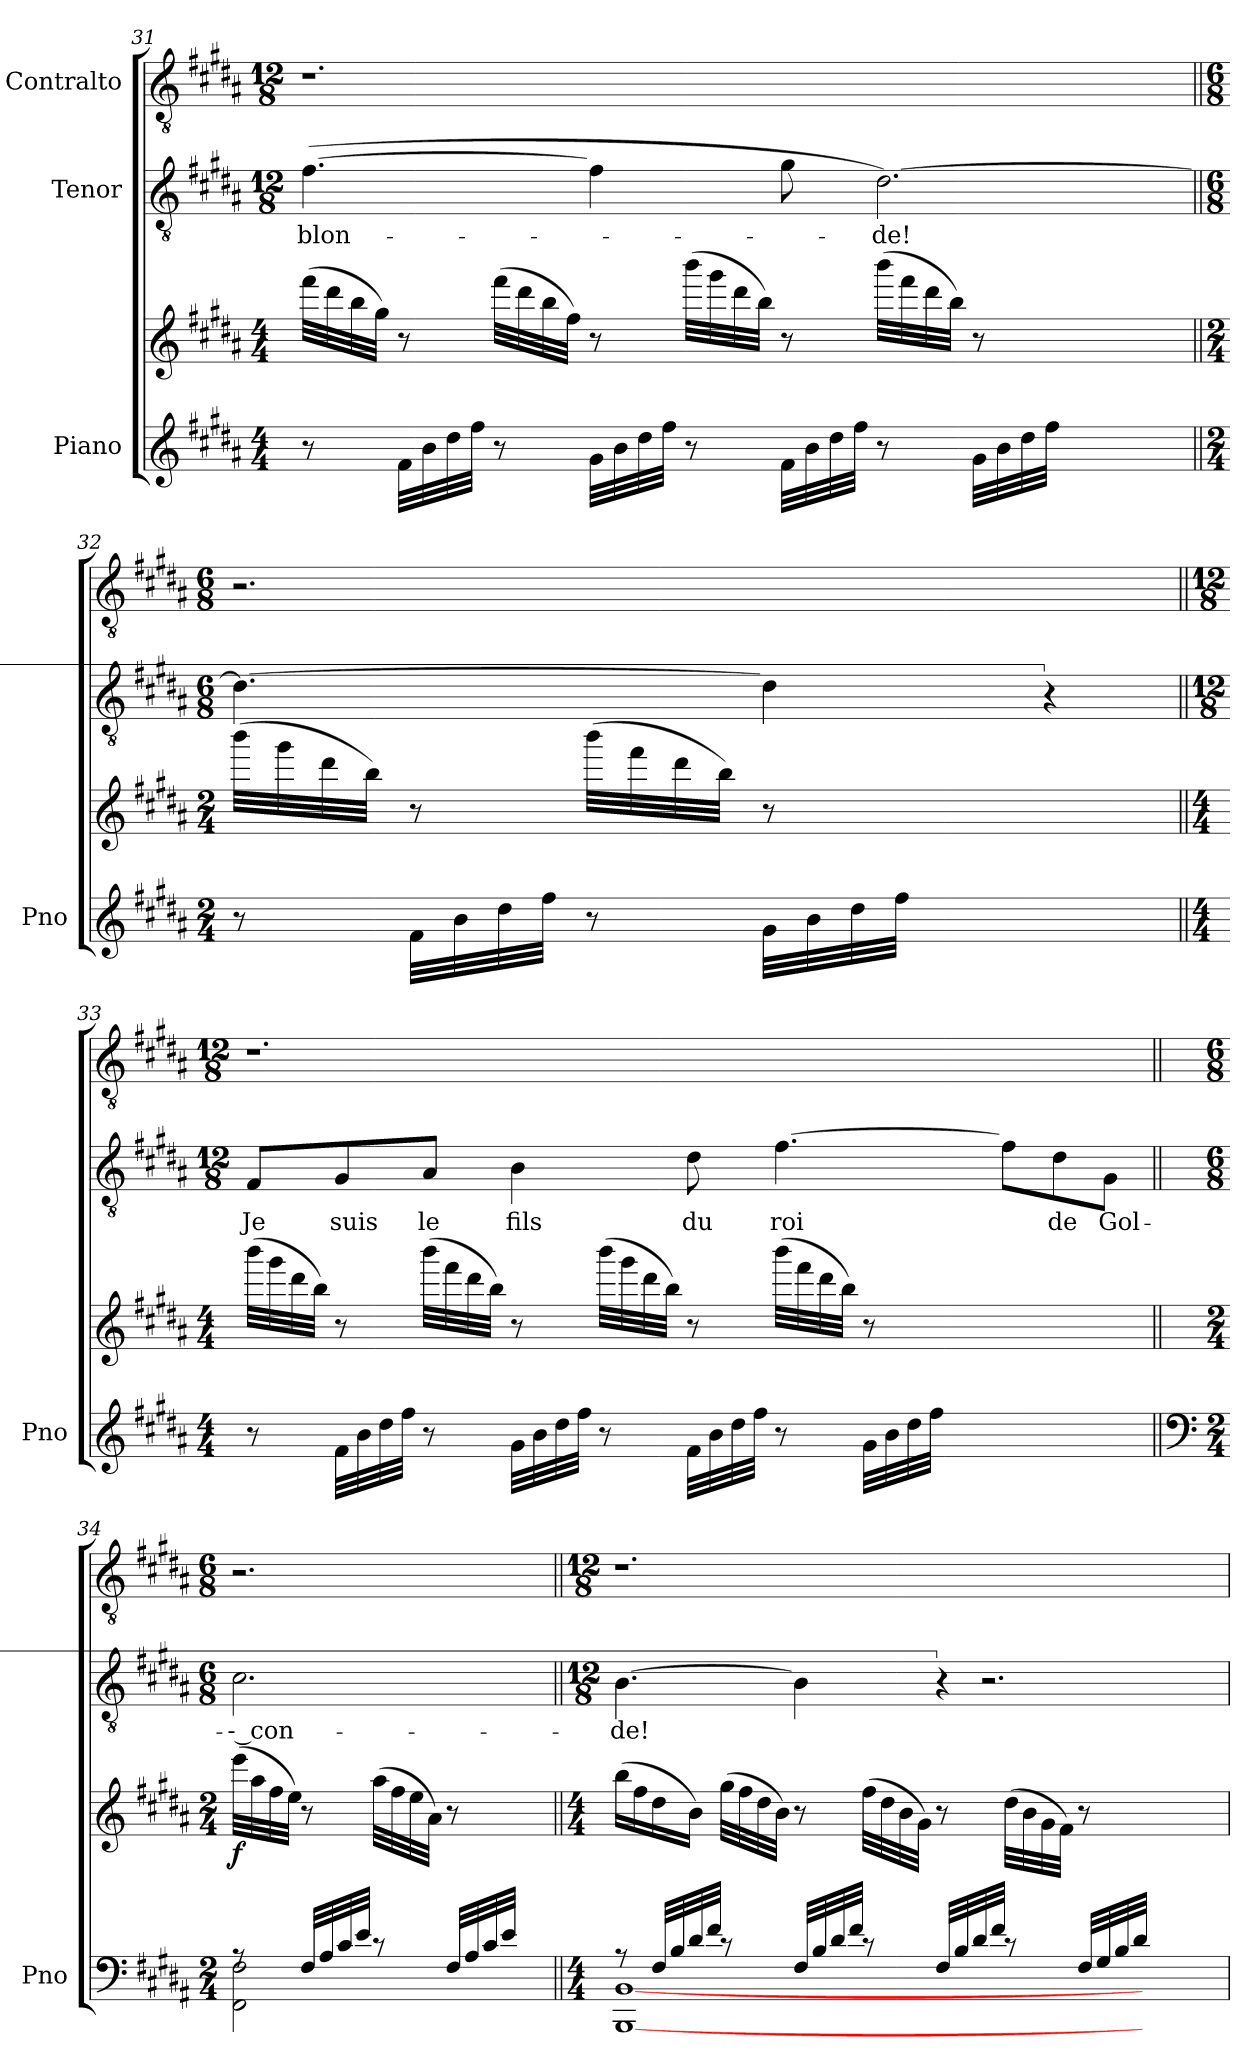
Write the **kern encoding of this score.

**kern	**kern	**dynam	**kern	**text	**kern
*part3	*part3	*part3	*part2	*part2	*part1
*staff4	*staff3	*staff3/4	*staff2	*staff2	*staff1
*I"Piano	*	*	*I"Tenor	*	*I"Contralto
*I'Pno	*	*	*	*	*
*clefG2	*clefG2	*	*clefGv2	*	*clefGv2
*k[f#c#g#d#a#]	*k[f#c#g#d#a#]	*	*k[f#c#g#d#a#]	*	*k[f#c#g#d#a#]
*M4/4	*M4/4	*	*M12/8	*	*M12/8
=31	=31	=31	=31	=31	=31
!	!	!	!	!LO:LY:b	!
8r	(>32fff#\LLL	.	(>[4.f#\	blon-	1.r
.	32ddd#\	.	.	.	.
.	32bb\	.	.	.	.
.	32gg#\JJJ)	.	.	.	.
32f#\LLL	8r	.	.	.	.
32b\	.	.	.	.	.
32dd#\	.	.	.	.	.
32ff#\JJJ	.	.	.	.	.
8r	(>32fff#\LLL	.	.	.	.
.	32ddd#\	.	.	.	.
.	32bb\	.	.	.	.
.	32ff#\JJJ)	.	.	.	.
32g#\LLL	8r	.	4f#\]	.	.
32b\	.	.	.	.	.
32dd#\	.	.	.	.	.
32ff#\JJJ	.	.	.	.	.
8r	(>32bbb\LLL	.	.	.	.
.	32ggg#\	.	.	.	.
.	32ddd#\	.	.	.	.
.	32bb\JJJ)	.	.	.	.
32f#\LLL	8r	.	8g#\	.	.
32b\	.	.	.	.	.
32dd#\	.	.	.	.	.
32ff#\JJJ	.	.	.	.	.
!	!	!	!	!LO:LY:b	!
8r	(>32bbb\LLL	.	[2.d#\)	-de!	.
.	32fff#\	.	.	.	.
.	32ddd#\	.	.	.	.
.	32bb\JJJ)	.	.	.	.
32g#\LLL	8r	.	.	.	.
32b\	.	.	.	.	.
32dd#\	.	.	.	.	.
32ff#\JJJ	.	.	.	.	.
2ryy	2ryy	.	.	.	.
!!LO:PB:g=z
=32||	=32||	=32||	=32||	=32||	=32||
*M2/4	*M2/4	*	*M6/8	*	*M6/8
8r	(>32bbb\LLL	.	4.d#\_	.	2.r
.	32ggg#\	.	.	.	.
.	32ddd#\	.	.	.	.
.	32bb\JJJ)	.	.	.	.
32f#\LLL	8r	.	.	.	.
32b\	.	.	.	.	.
32dd#\	.	.	.	.	.
32ff#\JJJ	.	.	.	.	.
8r	(>32bbb\LLL	.	.	.	.
.	32fff#\	.	.	.	.
.	32ddd#\	.	.	.	.
.	32bb\JJJ)	.	.	.	.
32g#\LLL	8r	.	4d#\]	.	.
32b\	.	.	.	.	.
32dd#\	.	.	.	.	.
32ff#\JJJ	.	.	.	.	.
4ryy	4ryy	.	.	.	.
!	!	!	!LO:N:vis=8	!	!
.	.	.	12r	.	.
.	.	.	24ryy	.	.
=33||	=33||	=33||	=33||	=33||	=33||
*M4/4	*M4/4	*	*M12/8	*	*M12/8
!	!	!	!	!LO:LY:b	!
8r	(>32bbb\LLL	.	8F#/L	Je	1.r
.	32ggg#\	.	.	.	.
.	32ddd#\	.	.	.	.
.	32bb\JJJ)	.	.	.	.
!	!	!	!	!LO:LY:b	!
32f#\LLL	8r	.	8G#/	suis	.
32b\	.	.	.	.	.
32dd#\	.	.	.	.	.
32ff#\JJJ	.	.	.	.	.
!	!	!	!	!LO:LY:b	!
8r	(>32bbb\LLL	.	8A#/J	le	.
.	32fff#\	.	.	.	.
.	32ddd#\	.	.	.	.
.	32bb\JJJ)	.	.	.	.
!	!	!	!	!LO:LY:b	!
32g#\LLL	8r	.	4B\	fils	.
32b\	.	.	.	.	.
32dd#\	.	.	.	.	.
32ff#\JJJ	.	.	.	.	.
8r	(>32bbb\LLL	.	.	.	.
.	32ggg#\	.	.	.	.
.	32ddd#\	.	.	.	.
.	32bb\JJJ)	.	.	.	.
!	!	!	!	!LO:LY:b	!
32f#\LLL	8r	.	8d#\	du	.
32b\	.	.	.	.	.
32dd#\	.	.	.	.	.
32ff#\JJJ	.	.	.	.	.
!	!	!	!	!LO:LY:b	!
8r	(>32bbb\LLL	.	[4.f#\	roi	.
.	32fff#\	.	.	.	.
.	32ddd#\	.	.	.	.
.	32bb\JJJ)	.	.	.	.
32g#\LLL	8r	.	.	.	.
32b\	.	.	.	.	.
32dd#\	.	.	.	.	.
32ff#\JJJ	.	.	.	.	.
2ryy	2ryy	.	.	.	.
.	.	.	8f#\L]	.	.
!	!	!	!	!LO:LY:b	!
.	.	.	8d#\	de	.
!	!	!	!	!LO:LY:b	!
.	.	.	8G#\J	Gol-	.
!!LO:LB:g=z
=34||	=34||	=34||	=34||	=34||	=34||
*clefF4	*	*	*	*	*
*M2/4	*M2/4	*	*M6/8	*	*M6/8
*^	*	*	*	*	*
!	!	!	!LO:DY:b	!	!LO:LY:b	!
8rA	2FF#\ 2F#\	(>32eee\LLL	f	2.c#\	-- con-	2.r
.	.	32aa#\	.	.	.	.
.	.	32ff#\	.	.	.	.
.	.	32ee\JJJ)	.	.	.	.
32F#/LLL	.	8r	.	.	.	.
32A#/	.	.	.	.	.	.
32c#/	.	.	.	.	.	.
32e/JJJ	.	.	.	.	.	.
8r	.	(>32aa#\LLL	.	.	.	.
.	.	32ff#\	.	.	.	.
.	.	32ee\	.	.	.	.
.	.	32a#\JJJ)	.	.	.	.
32F#/LLL	.	8r	.	.	.	.
32A#/	.	.	.	.	.	.
32c#/	.	.	.	.	.	.
32e/JJJ	.	.	.	.	.	.
4ryy	4ryy	4ryy	.	.	.	.
=35||	=35||	=35||	=35||	=35||	=35||	=35||
*M4/4	*	*M4/4	*	*M12/8	*	*M12/8
!	!	!	!	!	!LO:LY:b	!
8r	[1BBB [1BB	(>16bb\LL	.	[4.B\	-de!	1.r
.	.	16ff#\	.	.	.	.
32F#/LLL	.	16dd#\	.	.	.	.
32B/	.	.	.	.	.	.
32d#/	.	16b\JJ)	.	.	.	.
32f#/JJJ	.	.	.	.	.	.
8r	.	(>32gg#\LLL	.	.	.	.
.	.	32ff#\	.	.	.	.
.	.	32dd#\	.	.	.	.
.	.	32b\JJJ)	.	.	.	.
32F#/LLL	.	8r	.	4B\]	.	.
32B/	.	.	.	.	.	.
32d#/	.	.	.	.	.	.
32f#/JJJ	.	.	.	.	.	.
8r	.	(>32ff#\LLL	.	.	.	.
.	.	32dd#\	.	.	.	.
.	.	32b\	.	.	.	.
.	.	32g#\JJJ)	.	.	.	.
!	!	!	!	!LO:N:vis=8	!	!
32F#/LLL	.	8r	.	12r	.	.
32B/	.	.	.	.	.	.
32d#/	.	.	.	.	.	.
!	!	!	!	!LO:N:vis=2.	!	!
.	.	.	.	2r	.	.
32f#/JJJ	.	.	.	.	.	.
8r	.	(>32dd#\LLL	.	.	.	.
.	.	32b\	.	.	.	.
.	.	32g#\	.	.	.	.
.	.	32f#\JJJ)	.	.	.	.
32F#/LLL	.	8r	.	.	.	.
32G#/	.	.	.	.	.	.
32B/	.	.	.	.	.	.
32d#/JJJ	.	.	.	.	.	.
2ryy	2ryy	2ryy	.	.	.	.
.	.	.	.	24%7ryy	.	.
*v	*v	*	*	*	*	*
=	=	=	=	=	=
*-	*-	*-	*-	*-	*-
